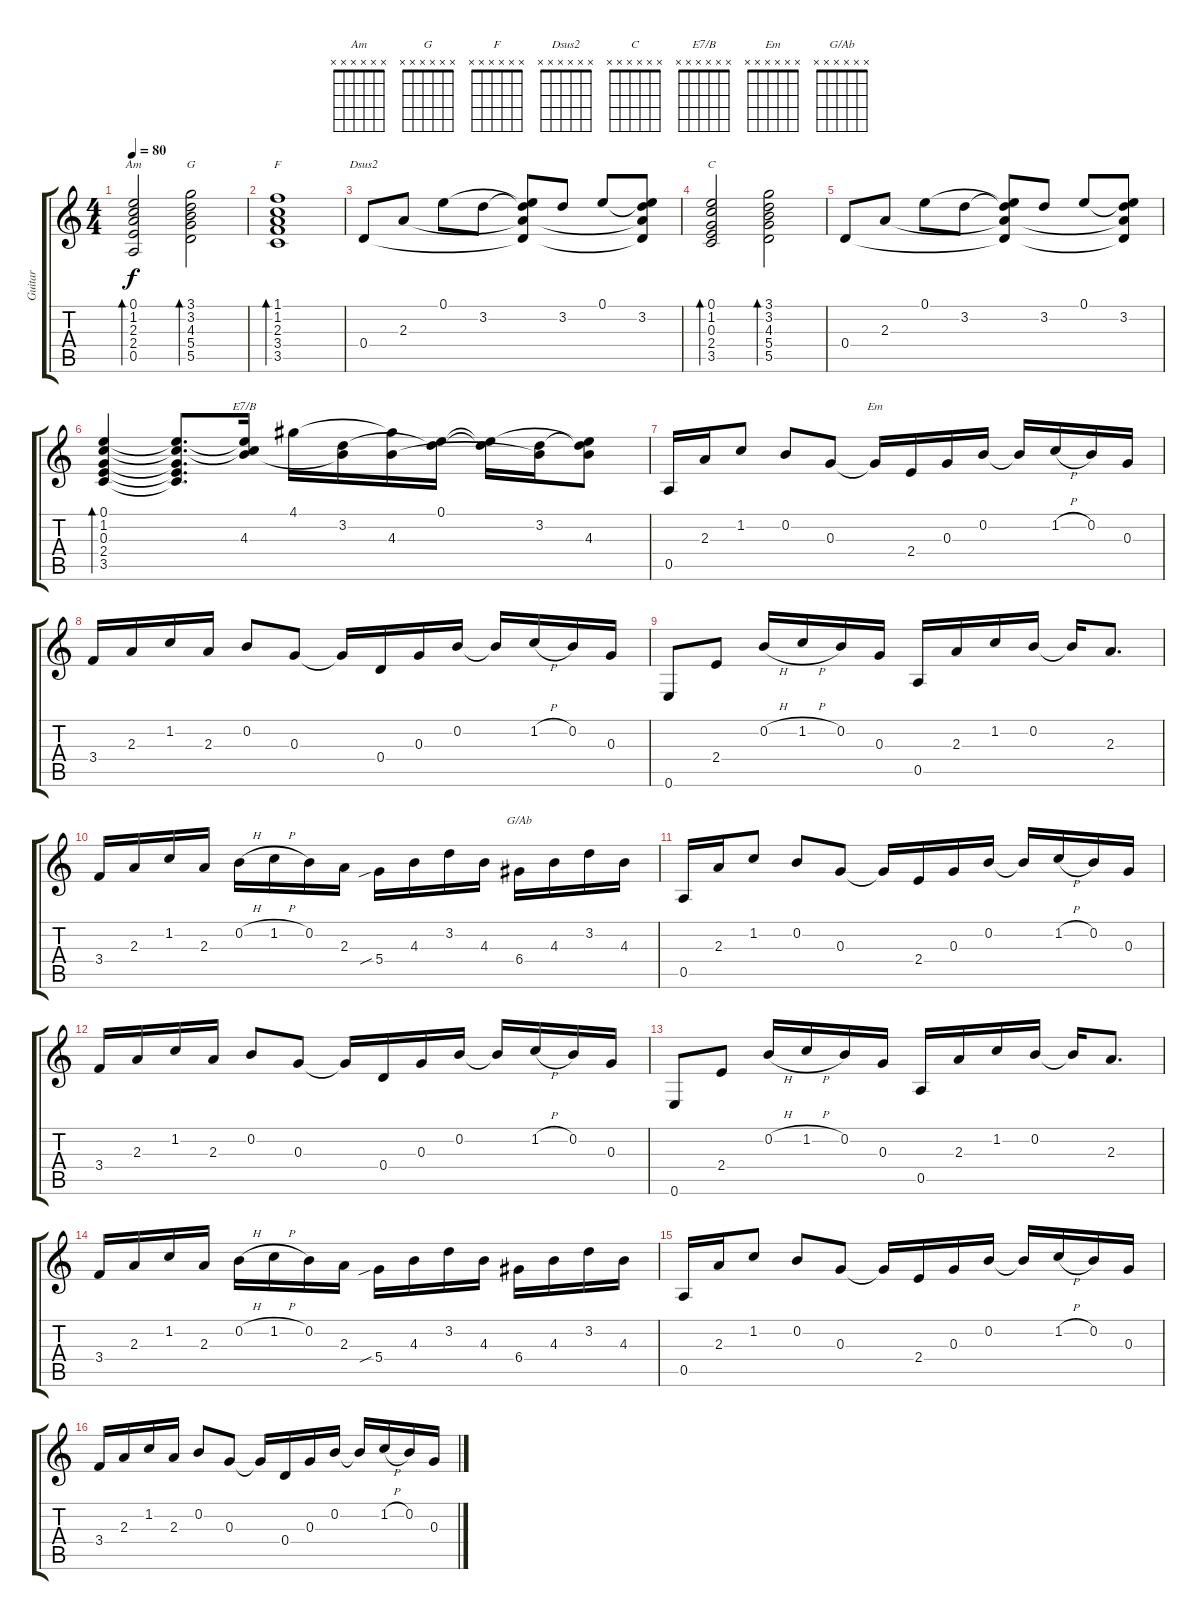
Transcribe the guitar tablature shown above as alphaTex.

\track ("Guitar" "Guitar") {instrument electricguitarclean}
\staff {score tabs}
\tuning (E4 B3 G3 D3 A2 E2) {hide}
\chord ("Am" x x x x x x)
\chord ("G" x x x x x x)
\chord ("F" x x x x x x)
\chord ("Dsus2" x x x x x x)
\chord ("C" x x x x x x)
\chord ("E7/B" x x x x x x)
\chord ("Em" x x x x x x)
\chord ("G/Ab" x x x x x x)
\ts (4 4)
\tempo 80
\clef g2
\ks c
(0.1 1.2 2.3 2.4 0.5).2{bd 120 ch "Am" dy f} (3.1 3.2 4.3 5.4 5.5).2{bd 120 ch "G"} |
(1.1 1.2 2.3 3.4 3.5).1{bd 60 ch "F"} |
0.4.8{ch "Dsus2"} 2.3.8 0.1.8 3.2.8 (0.1{t} 3.2{t} 2.3{t} 0.4{t}).8 3.2.8 0.1.8 (0.1{t} 3.2 2.3{t} 0.4{t}).8 |
(0.1 1.2 0.3 2.4 3.5).2{bd 120 ch "C"} (3.1 3.2 4.3 5.4 5.5).2{bd 120} |
0.4.8 2.3.8 0.1.8 3.2.8 (0.1{t} 3.2{t} 2.3{t} 0.4{t}).8 3.2.8 0.1.8 (0.1{t} 3.2 2.3{t} 0.4{t}).8 |
(0.1 1.2 0.3 2.4 3.5).4{bd 120} (0.1{t} 1.2{t} 0.3{t} 2.4{t} 3.5{t}).8{d} (0.1{t} 1.2{t} 4.3).16{ch "E7/B"} 4.1.16 (3.2 4.3{t}).16 (4.1{t} 4.3).16 (0.1 3.2{t}).16 (0.1{t} 3.2{t}).16 (3.2 4.3{t}).16 (0.1{t} 3.2{t} 4.3).8 |
0.5.16 2.3.16 1.2.8 0.2.8 0.3.8 0.3{t}.16{ch "Em"} 2.4.16 0.3.16 0.2.16 0.2{t}.16 1.2{h}.16 0.2.16 0.3.16 |
3.4.16 2.3.16 1.2.16 2.3.16 0.2.8 0.3.8 0.3{t}.16 0.4.16 0.3.16 0.2.16 0.2{t}.16 1.2{h}.16 0.2.16 0.3.16 |
0.6.8 2.4.8 0.2{h}.16 1.2{h}.16 0.2.16 0.3.16 0.5.16 2.3.16 1.2.16 0.2.16 0.2{t}.16 2.3.8{d} |
3.4.16 2.3.16 1.2.16 2.3.16 0.2{h}.16 1.2{h}.16 0.2.16 2.3.16 5.4{sib}.16 4.3.16 3.2.16 4.3.16 6.4.16{ch "G/Ab"} 4.3.16 3.2.16 4.3.16 |
0.5.16 2.3.16 1.2.8 0.2.8 0.3.8 0.3{t}.16 2.4.16 0.3.16 0.2.16 0.2{t}.16 1.2{h}.16 0.2.16 0.3.16 |
3.4.16 2.3.16 1.2.16 2.3.16 0.2.8 0.3.8 0.3{t}.16 0.4.16 0.3.16 0.2.16 0.2{t}.16 1.2{h}.16 0.2.16 0.3.16 |
0.6.8 2.4.8 0.2{h}.16 1.2{h}.16 0.2.16 0.3.16 0.5.16 2.3.16 1.2.16 0.2.16 0.2{t}.16 2.3.8{d} |
3.4.16 2.3.16 1.2.16 2.3.16 0.2{h}.16 1.2{h}.16 0.2.16 2.3.16 5.4{sib}.16 4.3.16 3.2.16 4.3.16 6.4.16 4.3.16 3.2.16 4.3.16 |
0.5.16 2.3.16 1.2.8 0.2.8 0.3.8 0.3{t}.16 2.4.16 0.3.16 0.2.16 0.2{t}.16 1.2{h}.16 0.2.16 0.3.16 |
3.4.16 2.3.16 1.2.16 2.3.16 0.2.8 0.3.8 0.3{t}.16 0.4.16 0.3.16 0.2.16 0.2{t}.16 1.2{h}.16 0.2.16 0.3.16
